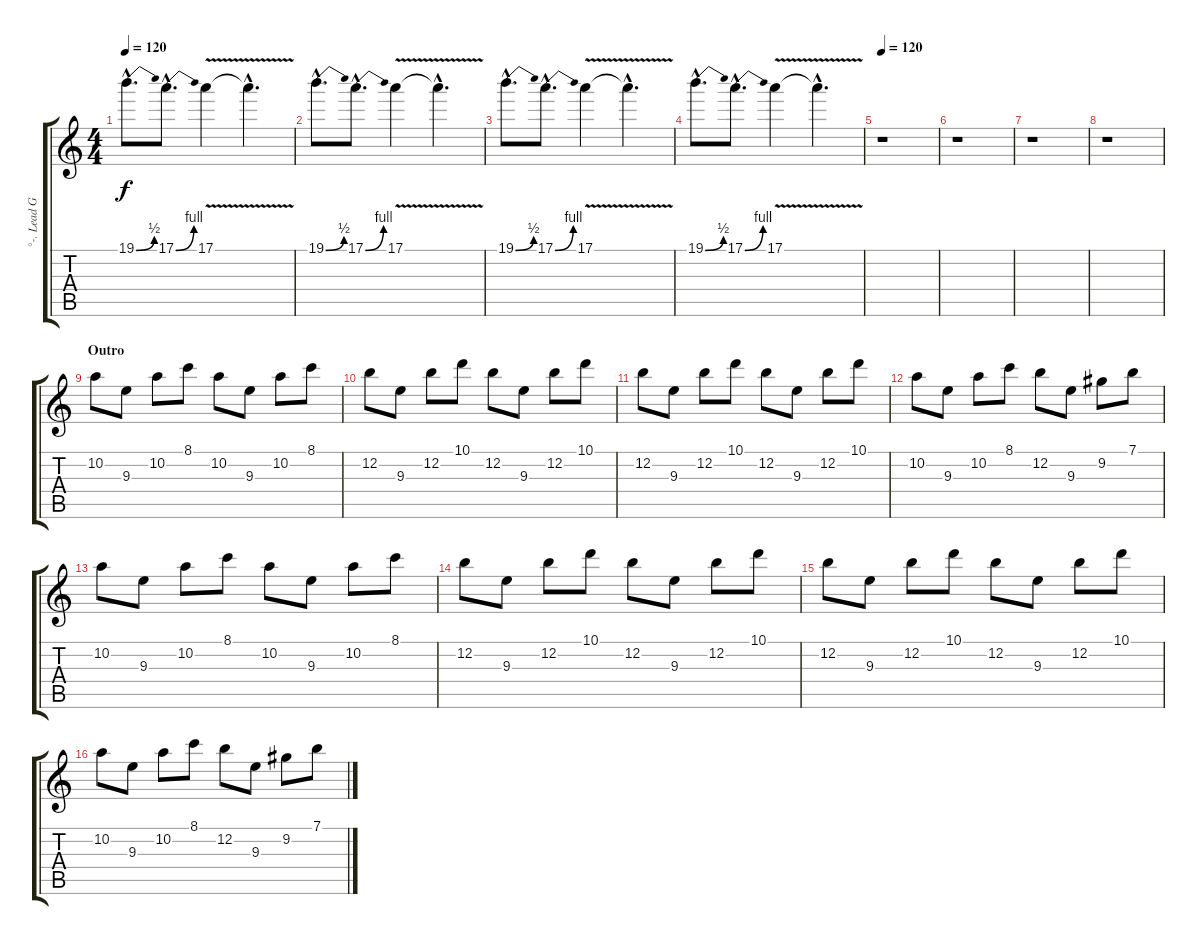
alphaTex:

\track ("°-. Lead GtR .-°" "°-. Lead G") {instrument acousticguitarsteel}
\staff {score tabs}
\tuning (E4 B3 G3 D3 A2 E2) {hide}
\ts (4 4)
\tempo 120
\clef g2
\ks c
19.1{be (bend 0 0 60 2) hac}.8{d dy f volume 12 balance 4} 17.1{be (bend 0 0 60 4) hac}.8{d} 17.1{v}.4 17.1{hac t}.4{d} |
19.1{be (bend 0 0 60 2) hac}.8{d volume 10 balance 13} 17.1{be (bend 0 0 60 4) hac}.8{d} 17.1{v}.4 17.1{hac t}.4{d} |
19.1{be (bend 0 0 60 2) hac}.8{d volume 8 balance 3} 17.1{be (bend 0 0 60 4) hac}.8{d} 17.1{v}.4 17.1{hac t}.4{d} |
19.1{be (bend 0 0 60 2) hac}.8{d volume 6 balance 13} 17.1{be (bend 0 0 60 4) hac}.8{d} 17.1{v}.4 17.1{hac t}.4{d} |
\tempo 120
r.1 |
r.1 |
r.1 |
r.1 |
\section ("" "Outro")
10.2.8{volume 6 balance 8 instrument acousticguitarsteel} 9.3.8 10.2.8 8.1.8 10.2.8 9.3.8 10.2.8 8.1.8 |
12.2.8 9.3.8 12.2.8 10.1.8 12.2.8 9.3.8 12.2.8 10.1.8 |
12.2.8{volume 12} 9.3.8 12.2.8 10.1.8 12.2.8 9.3.8 12.2.8 10.1.8 |
10.2.8 9.3.8 10.2.8 8.1.8 12.2.8 9.3.8 9.2.8 7.1.8 |
10.2.8 9.3.8 10.2.8 8.1.8 10.2.8 9.3.8 10.2.8 8.1.8 |
12.2.8 9.3.8 12.2.8 10.1.8 12.2.8 9.3.8 12.2.8 10.1.8 |
12.2.8 9.3.8 12.2.8 10.1.8 12.2.8 9.3.8 12.2.8 10.1.8 |
10.2.8 9.3.8 10.2.8 8.1.8 12.2.8 9.3.8 9.2.8 7.1.8
